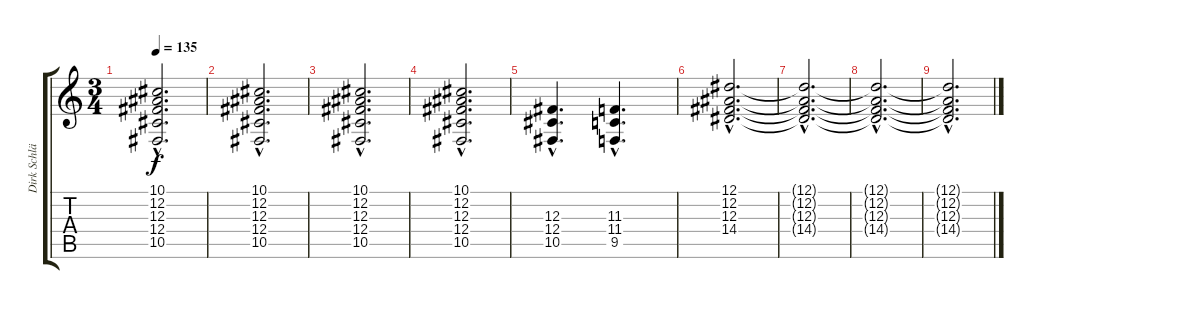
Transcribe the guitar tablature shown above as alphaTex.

\track ("Dirk Schlächter" "Dirk Schlä") {instrument stringensemble1}
\staff {score tabs}
\tuning (Eb4 Bb3 Gb3 Db3 Ab2 Eb2) {hide}
\ts (3 4)
\tempo 135
\clef g2
\ks c
(10.1{hac} 12.2{hac} 12.3{hac} 12.4{hac} 10.5{hac}).2{d dy f} |
(10.1{hac} 12.2{hac} 12.3{hac} 12.4{hac} 10.5{hac}).2{d} |
(10.1{hac} 12.2{hac} 12.3{hac} 12.4{hac} 10.5{hac}).2{d} |
(10.1{hac} 12.2{hac} 12.3{hac} 12.4{hac} 10.5{hac}).2{d} |
(12.3{hac} 12.4{hac} 10.5{hac}).4{d} (11.3{hac} 11.4{hac} 9.5{hac}).4{d} |
(12.1{hac} 12.2{hac} 12.3{hac} 14.4{hac}).2{d} |
(12.1{hac t} 12.2{hac t} 12.3{hac t} 14.4{hac t}).2{d} |
(12.1{hac t} 12.2{hac t} 12.3{hac t} 14.4{hac t}).2{d} |
(12.1{hac t} 12.2{hac t} 12.3{hac t} 14.4{hac t}).2{d}
